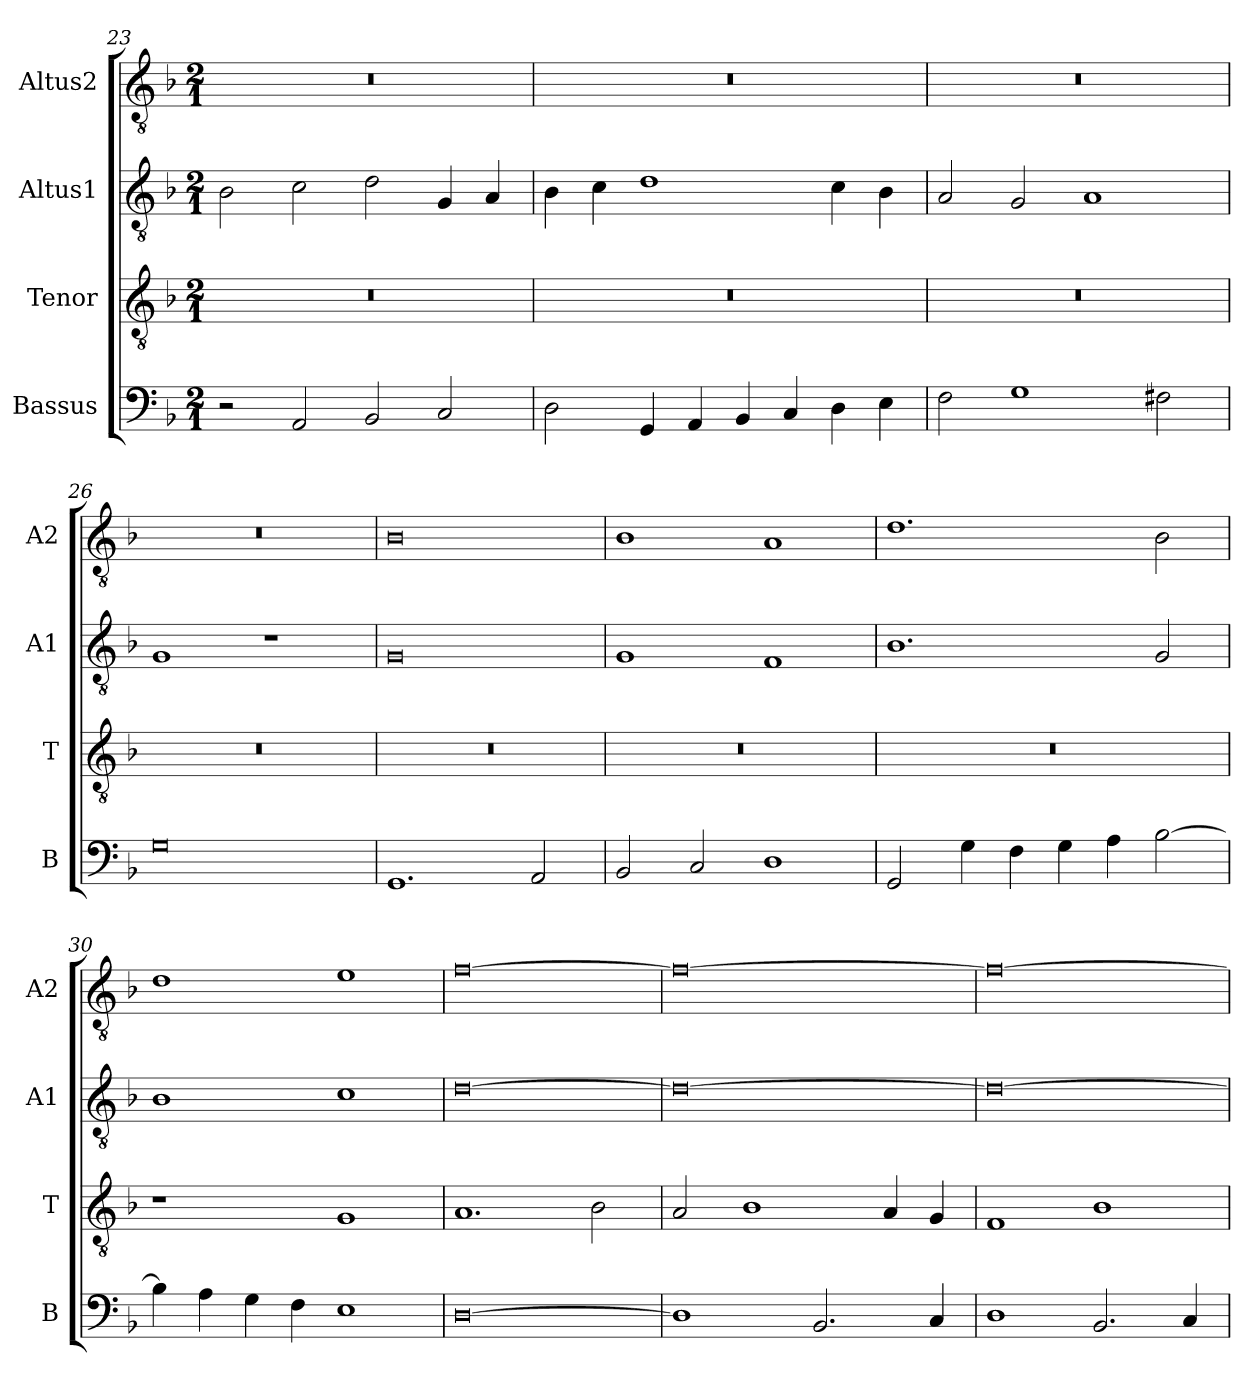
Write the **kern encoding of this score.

**kern	**kern	**kern	**kern
*part4	*part3	*part2	*part1
*staff4	*staff3	*staff2	*staff1
*I"Bassus	*I"Tenor	*I"Altus1	*I"Altus2
*I'B	*I'T	*I'A1	*I'A2
*clefF4	*clefGv2	*clefGv2	*clefGv2
*k[b-]	*k[b-]	*k[b-]	*k[b-]
*M2/1	*M2/1	*M2/1	*M2/1
=23	=23	=23	=23
2r	0r	2B-\	0r
2AA/	.	2c\	.
2BB-/	.	2d\	.
2C/	.	4G/	.
.	.	4A/	.
=24	=24	=24	=24
2D\	0r	4B-\	0r
.	.	4c\	.
4GG/	.	1d	.
4AA/	.	.	.
4BB-/	.	.	.
4C/	.	.	.
4D\	.	4c\	.
4E\	.	4B-\	.
=25	=25	=25	=25
2F\	0r	2A/	0r
1G	.	2G/	.
.	.	1A	.
2F#X\	.	.	.
=26	=26	=26	=26
0G	0r	1G	0r
.	.	1r	.
=27	=27	=27	=27
1.GG	0r	0G	0B-
2AA/	.	.	.
=28	=28	=28	=28
2BB-/	0r	1G	1B-
2C/	.	.	.
1D	.	1F	1A
=29	=29	=29	=29
2GG/	0r	1.B-	1.d
4G\	.	.	.
4F\	.	.	.
4G\	.	.	.
4A\	.	.	.
[2B-\	.	2G/	2B-\
=30	=30	=30	=30
4B-\]	1r	1B-	1d
4A\	.	.	.
4G\	.	.	.
4F\	.	.	.
1E	1G	1c	1e
=31	=31	=31	=31
[0D	1.A	[0d	[0f
.	2B-\	.	.
=32	=32	=32	=32
1D]	2A/	0d_	0f_
.	1B-	.	.
2.BB-/	.	.	.
.	4A/	.	.
4C/	4G/	.	.
=33	=33	=33	=33
1D	1F	0d_	0f_
2.BB-/	1B-	.	.
4C/	.	.	.
=	=	=	=
*-	*-	*-	*-
